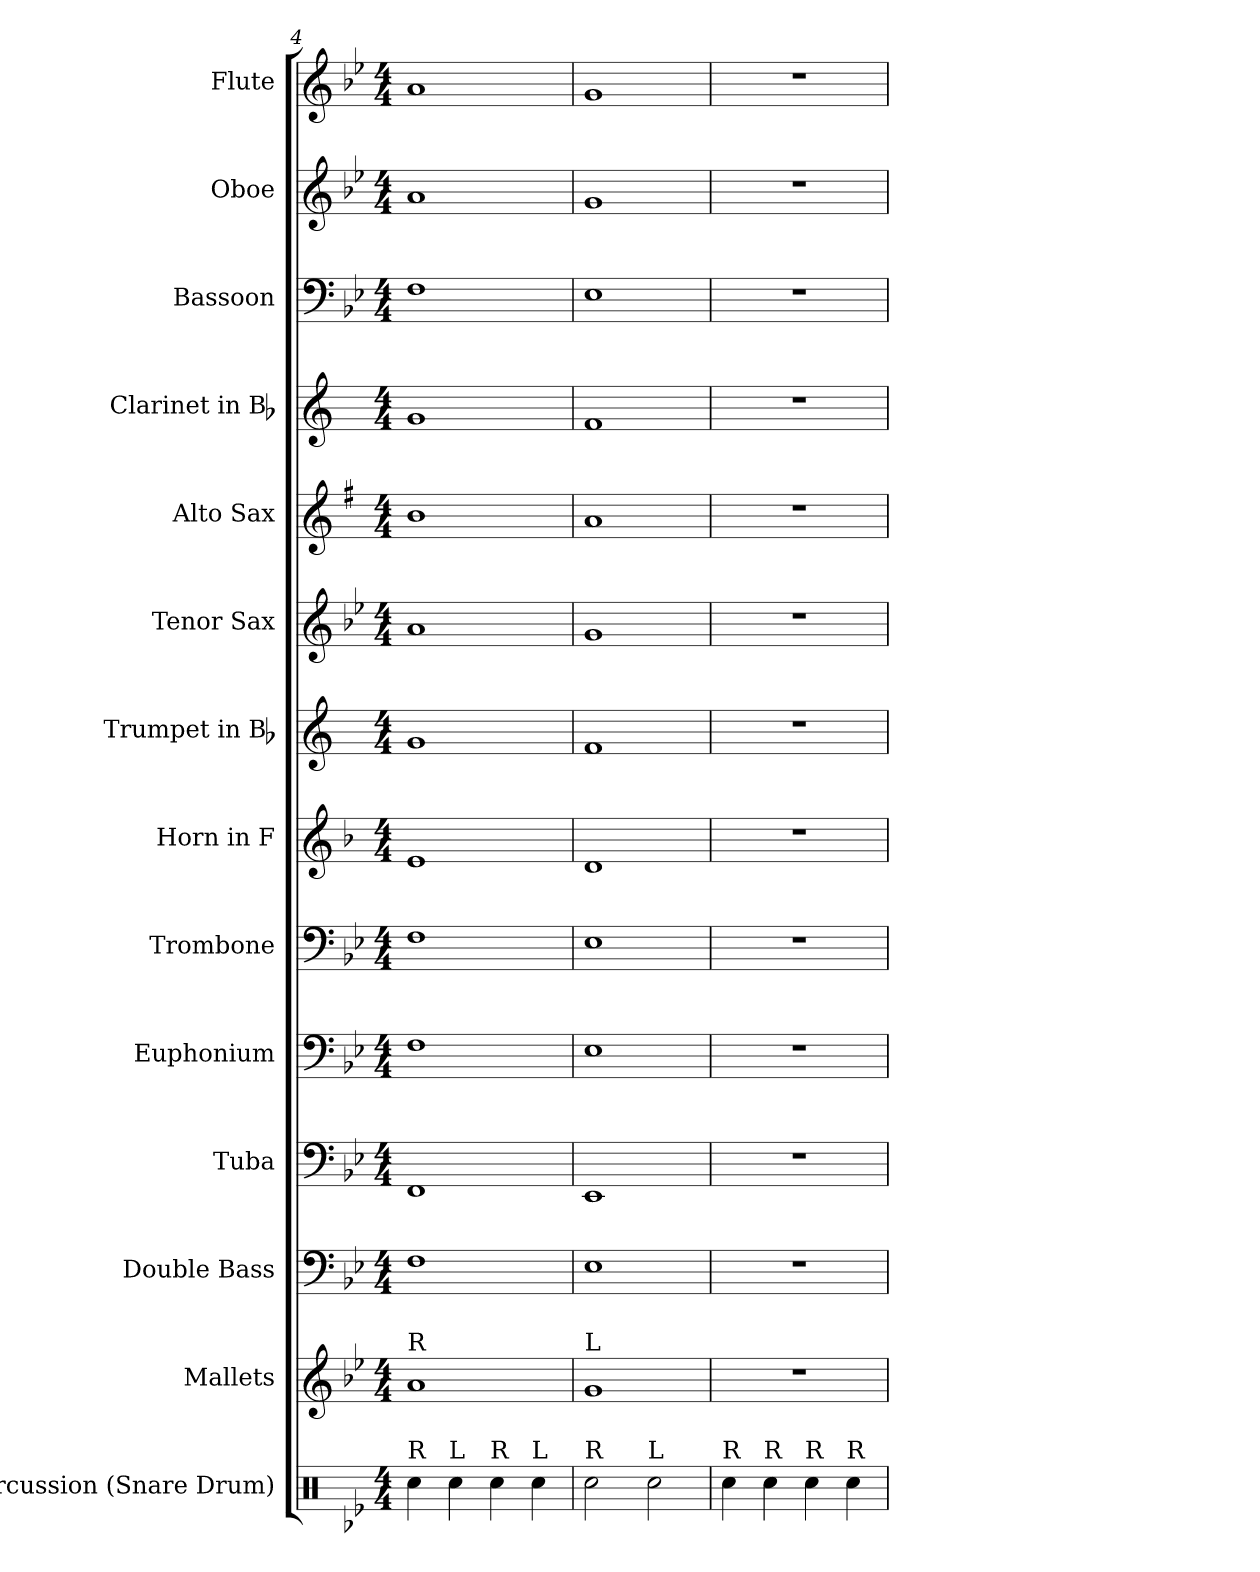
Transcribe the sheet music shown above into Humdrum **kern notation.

**kern	**kern	**kern	**kern	**kern	**kern	**kern	**kern	**kern	**kern	**kern	**kern	**kern	**kern
*part14	*part13	*part12	*part11	*part10	*part9	*part8	*part7	*part6	*part5	*part4	*part3	*part2	*part1
*staff14	*staff13	*staff12	*staff11	*staff10	*staff9	*staff8	*staff7	*staff6	*staff5	*staff4	*staff3	*staff2	*staff1
*I"Percussion (Snare Drum)	*I"Mallets	*I"Double Bass	*I"Tuba	*I"Euphonium	*I"Trombone	*I"Horn in F	*I"Trumpet in Bb	*I"Tenor Sax	*I"Alto Sax	*I"Clarinet in Bb	*I"Bassoon	*I"Oboe	*I"Flute
*I'Perc. (Snr. Drum)	*I'Mal.	*I'D.B.	*I'Tuba	*I'Euph.	*I'Tbn.	*I'Hn.	*	*I'T. Sx.	*I'A. Sx.	*	*I'Bsn.	*I'Ob.	*I'Fl.
*clefX	*clefG2	*clefF4	*clefF4	*clefF4	*clefF4	*clefG2	*clefG2	*clefG2	*clefG2	*clefG2	*clefF4	*clefG2	*clefG2
*	*	*ITrd7c12	*	*	*	*ITrd4c7	*ITrd1c2	*ITrd8c14	*ITrd5c9	*ITrd1c2	*	*	*
*k[b-e-]	*k[b-e-]	*k[b-e-]	*k[b-e-]	*k[b-e-]	*k[b-e-]	*k[b-e-]	*k[b-e-]	*k[b-e-]	*k[b-e-]	*k[b-e-]	*k[b-e-]	*k[b-e-]	*k[b-e-]
*B-:	*B-:	*B-:	*B-:	*B-:	*B-:	*B-:	*B-:	*B-:	*B-:	*B-:	*B-:	*B-:	*B-:
*M4/4	*M4/4	*M4/4	*M4/4	*M4/4	*M4/4	*M4/4	*M4/4	*M4/4	*M4/4	*M4/4	*M4/4	*M4/4	*M4/4
=4	=4	=4	=4	=4	=4	=4	=4	=4	=4	=4	=4	=4	=4
!	!LO:TX:a:t=R	!	!	!	!	!	!	!	!	!	!	!	!
!LO:TX:a:t=R	!	!	!	!	!	!	!	!	!	!	!	!	!
4Rcc\	1a	1FF	1FF	1F	1F	1A	1f	1A	1d	1f	1F	1a	1a
!LO:TX:a:t=L	!	!	!	!	!	!	!	!	!	!	!	!	!
4Rcc\	.	.	.	.	.	.	.	.	.	.	.	.	.
!LO:TX:a:t=R	!	!	!	!	!	!	!	!	!	!	!	!	!
4Rcc\	.	.	.	.	.	.	.	.	.	.	.	.	.
!LO:TX:a:t=L	!	!	!	!	!	!	!	!	!	!	!	!	!
4Rcc\	.	.	.	.	.	.	.	.	.	.	.	.	.
=5	=5	=5	=5	=5	=5	=5	=5	=5	=5	=5	=5	=5	=5
!	!LO:TX:a:t=L	!	!	!	!	!	!	!	!	!	!	!	!
!LO:TX:a:t=R	!	!	!	!	!	!	!	!	!	!	!	!	!
2Rcc\	1g	1EE-	1EE-	1E-	1E-	1G	1e-	1G	1c	1e-	1E-	1g	1g
!LO:TX:a:t=L	!	!	!	!	!	!	!	!	!	!	!	!	!
2Rcc\	.	.	.	.	.	.	.	.	.	.	.	.	.
=6	=6	=6	=6	=6	=6	=6	=6	=6	=6	=6	=6	=6	=6
!LO:TX:a:t=R	!	!	!	!	!	!	!	!	!	!	!	!	!
4Rcc\	1r	1r	1r	1r	1r	1r	1r	1r	1r	1r	1r	1r	1r
!LO:TX:a:t=R	!	!	!	!	!	!	!	!	!	!	!	!	!
4Rcc\	.	.	.	.	.	.	.	.	.	.	.	.	.
!LO:TX:a:t=R	!	!	!	!	!	!	!	!	!	!	!	!	!
4Rcc\	.	.	.	.	.	.	.	.	.	.	.	.	.
!LO:TX:a:t=R	!	!	!	!	!	!	!	!	!	!	!	!	!
4Rcc\	.	.	.	.	.	.	.	.	.	.	.	.	.
=	=	=	=	=	=	=	=	=	=	=	=	=	=
*-	*-	*-	*-	*-	*-	*-	*-	*-	*-	*-	*-	*-	*-
